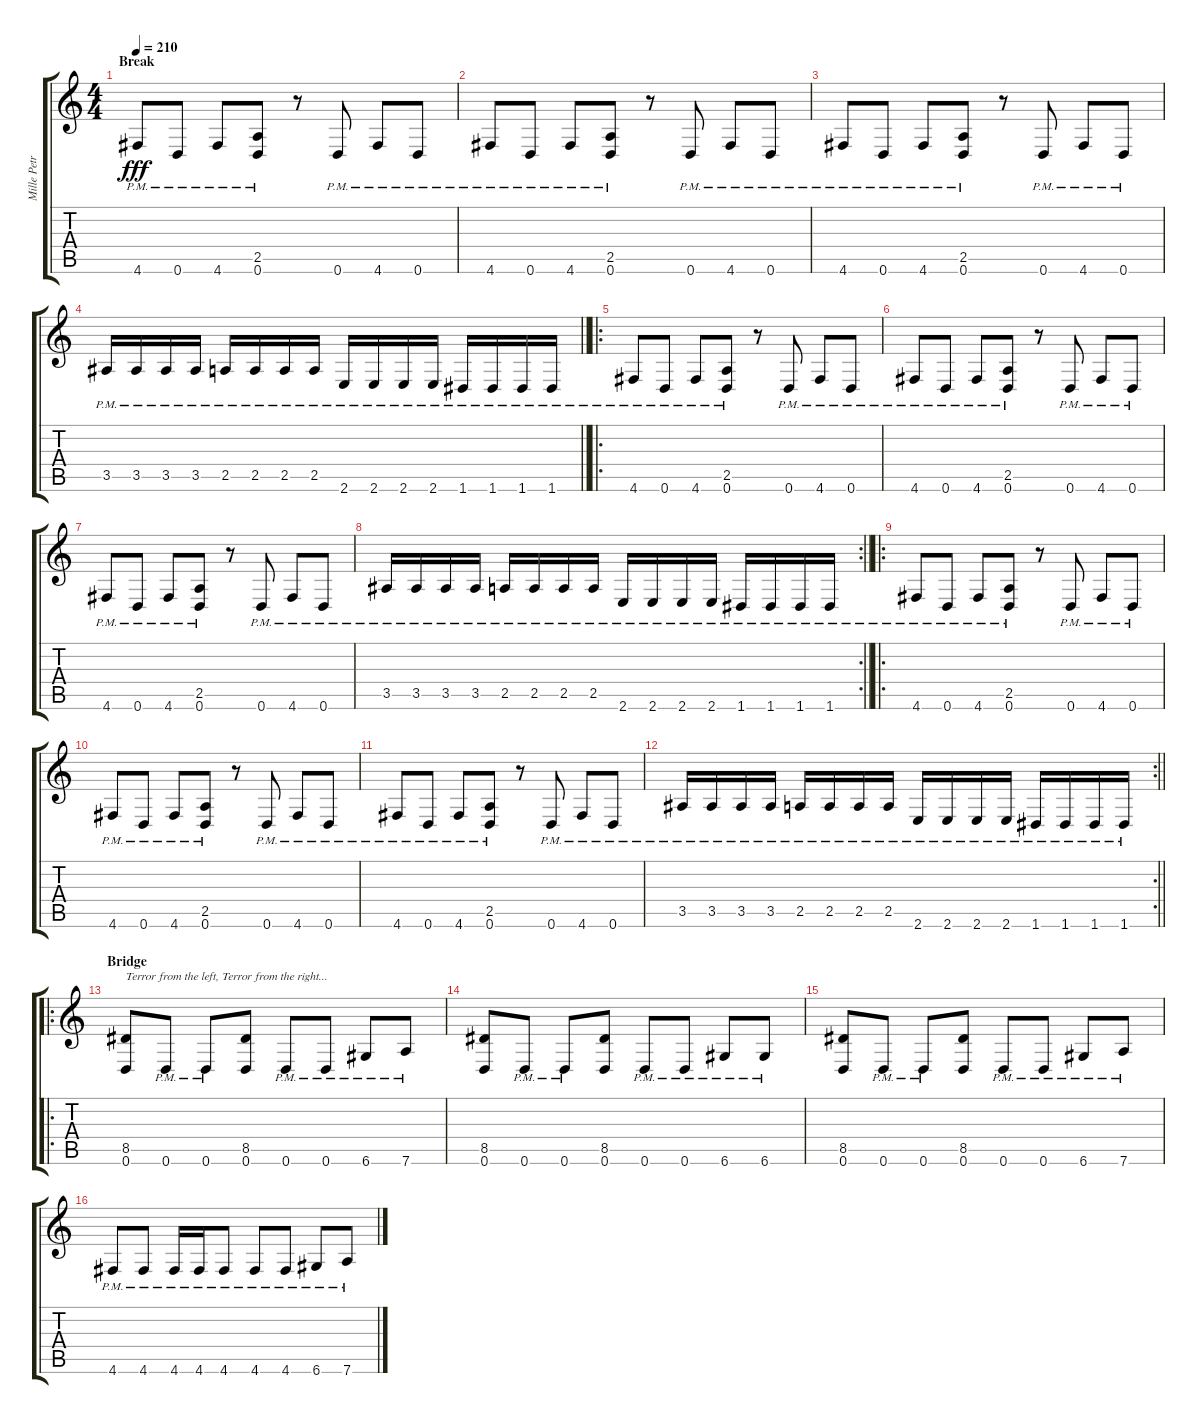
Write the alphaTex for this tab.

\track ("Mille Petrozza" "Mille Petr") {instrument distortionguitar}
\staff {score tabs}
\tuning (D4 A3 F3 C3 G2 D2) {hide}
\ts (4 4)
\section ("" "Break")
\tempo 210
\clef g2
\ks c
4.6{pm}.8{dy fff} 0.6{pm}.8 4.6{pm}.8 (2.5{pm} 0.6{pm}).8 r.8 0.6{pm}.8 4.6{pm}.8 0.6{pm}.8 |
4.6{pm}.8 0.6{pm}.8 4.6{pm}.8 (2.5{pm} 0.6{pm}).8 r.8 0.6{pm}.8 4.6{pm}.8 0.6{pm}.8 |
4.6{pm}.8 0.6{pm}.8 4.6{pm}.8 (2.5{pm} 0.6).8 r.8 0.6{pm}.8 4.6{pm}.8 0.6{pm}.8 |
\barLineRight lightlight
3.5{pm}.16 3.5{pm}.16 3.5{pm}.16 3.5{pm}.16 2.5{pm}.16 2.5{pm}.16 2.5{pm}.16 2.5{pm}.16 2.6{pm}.16 2.6{pm}.16 2.6{pm}.16 2.6{pm}.16 1.6{pm}.16 1.6{pm}.16 1.6{pm}.16 1.6{pm}.16 |
\ro
4.6{pm}.8 0.6{pm}.8 4.6{pm}.8 (2.5{pm} 0.6{pm}).8 r.8 0.6{pm}.8 4.6{pm}.8 0.6{pm}.8 |
4.6{pm}.8 0.6{pm}.8 4.6{pm}.8 (2.5{pm} 0.6{pm}).8 r.8 0.6{pm}.8 4.6{pm}.8 0.6{pm}.8 |
4.6{pm}.8 0.6{pm}.8 4.6{pm}.8 (2.5{pm} 0.6).8 r.8 0.6{pm}.8 4.6{pm}.8 0.6{pm}.8 |
\rc 2
\barLineRight lightlight
3.5{pm}.16 3.5{pm}.16 3.5{pm}.16 3.5{pm}.16 2.5{pm}.16 2.5{pm}.16 2.5{pm}.16 2.5{pm}.16 2.6{pm}.16 2.6{pm}.16 2.6{pm}.16 2.6{pm}.16 1.6{pm}.16 1.6{pm}.16 1.6{pm}.16 1.6{pm}.16 |
\ro
4.6{pm}.8 0.6{pm}.8 4.6{pm}.8 (2.5{pm} 0.6{pm}).8 r.8 0.6{pm}.8 4.6{pm}.8 0.6{pm}.8 |
4.6{pm}.8 0.6{pm}.8 4.6{pm}.8 (2.5{pm} 0.6{pm}).8 r.8 0.6{pm}.8 4.6{pm}.8 0.6{pm}.8 |
4.6{pm}.8 0.6{pm}.8 4.6{pm}.8 (2.5{pm} 0.6).8 r.8 0.6{pm}.8 4.6{pm}.8 0.6{pm}.8 |
\rc 2
\barLineRight lightlight
3.5{pm}.16 3.5{pm}.16 3.5{pm}.16 3.5{pm}.16 2.5{pm}.16 2.5{pm}.16 2.5{pm}.16 2.5{pm}.16 2.6{pm}.16 2.6{pm}.16 2.6{pm}.16 2.6{pm}.16 1.6{pm}.16 1.6{pm}.16 1.6{pm}.16 1.6{pm}.16 |
\ro
\section ("" "Bridge")
(8.5 0.6).8{txt "Terror from the left, Terror from the right..."} 0.6{pm}.8 0.6{pm}.8 (8.5 0.6).8 0.6{pm}.8 0.6{pm}.8 6.6{pm}.8 7.6{pm}.8 |
(8.5 0.6).8 0.6{pm}.8 0.6{pm}.8 (8.5 0.6).8 0.6{pm}.8 0.6{pm}.8 6.6{pm}.8 6.6{pm}.8 |
(8.5 0.6).8 0.6{pm}.8 0.6{pm}.8 (8.5 0.6).8 0.6{pm}.8 0.6{pm}.8 6.6{pm}.8 7.6{pm}.8 |
4.6{pm}.8 4.6{pm}.8 4.6{pm}.16 4.6{pm}.16 4.6{pm}.8 4.6{pm}.8 4.6{pm}.8 6.6{pm}.8 7.6{pm}.8
